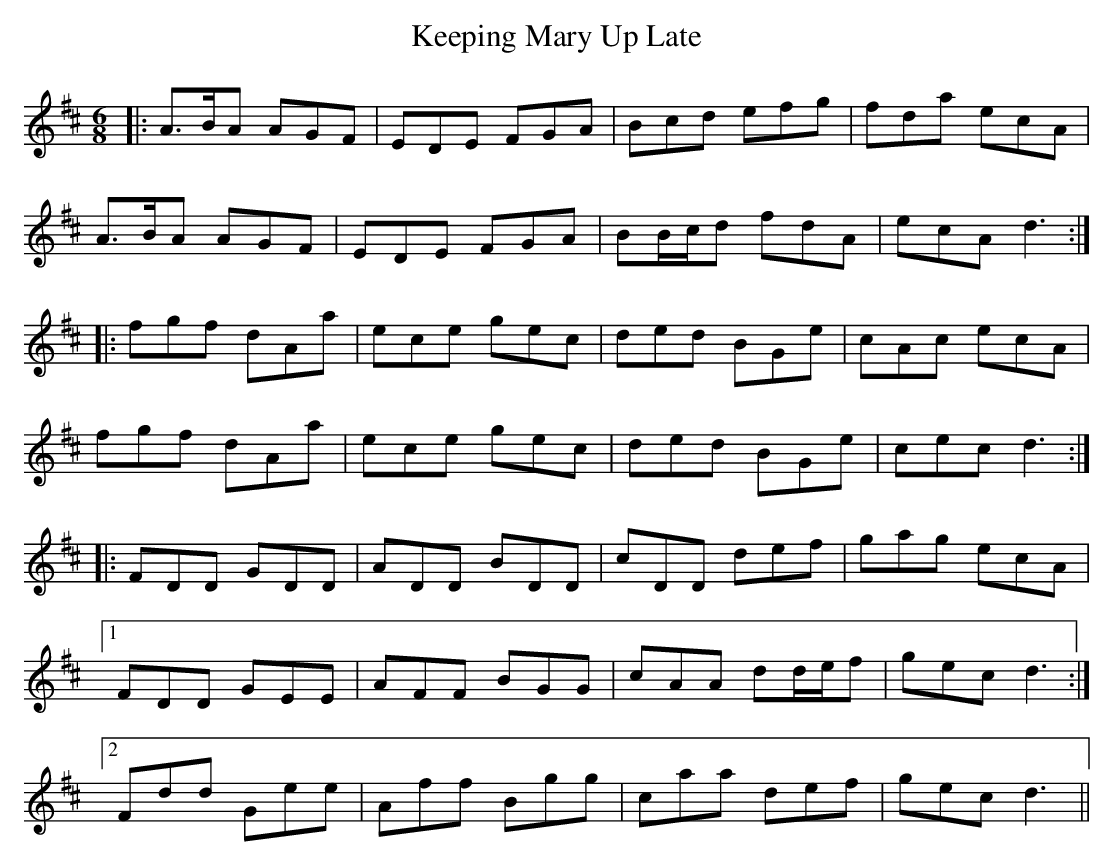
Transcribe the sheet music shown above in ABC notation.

X:1
T: Keeping Mary Up Late
M: 6/8
L: 1/8
K: Dmaj
|:A>BA AGF|EDE FGA|Bcd efg|fda ecA|
A>BA AGF|EDE FGA|BB/c/d fdA|ecA d3:|
|:fgf dAa|ece gec|ded BGe|cAc ecA|
fgf dAa|ece gec|ded BGe|cec d3:|
|:FDD GDD|ADD BDD|cDD def|gag ecA|
[1 FDD GEE|AFF BGG|cAA dd/e/f|gec d3:|
[2 Fdd Gee|Aff Bgg|caa def|gec d3||
